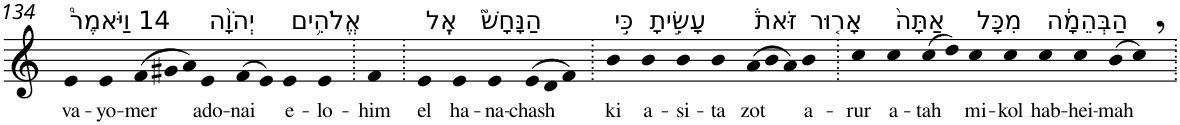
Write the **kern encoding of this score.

**kern	**text
*part1	*part1
*staff1	*staff1
*I"Piano	*
*I'Pno	*
!!LO:PB:g=z
*clefG2	*
*k[]	*
=134	=134
!LO:TX:a:t=14 וַיֹּאמֶר֩	!
!	!LO:LY:b
4e	va-
!	!LO:LY:b
4e	-yo-
*Xtuplet	*
!	!LO:LY:b
(>12f	-mer
12g#X	.
12a)	.
!LO:TX:a:t=יְהֹוָ֨ה	!
!	!LO:LY:b
4e	ado-
!	!LO:LY:b
(>8f	-nai
8e)	.
!LO:TX:a:t=אֱלֹהִ֥ים	!
!	!LO:LY:b
4e	e-
!	!LO:LY:b
4e	-lo-
=135.	=135.
!	!LO:LY:b
4f	-him
=136.	=136.
!LO:TX:a:t=אֶֽל	!
!	!LO:LY:b
4e	el
!LO:TX:a:t=הַנָּחָשׁ֮	!
!	!LO:LY:b
4e	ha-
!	!LO:LY:b
4e	-na-
!	!LO:LY:b
(>12e	-chash
12d	.
12f)	.
=137.	=137.
!LO:TX:a:t=כִּ֣י	!
!	!LO:LY:b
4b	ki
!LO:TX:a:t=עָשִׂ֣יתָ	!
!	!LO:LY:b
4b	a-
!	!LO:LY:b
4b	-si-
!	!LO:LY:b
4b	-ta
!LO:TX:a:t=זֹּאת֒	!
!	!LO:LY:b
(>12a	zot
12b	.
12a)	.
!LO:TX:a:t=אָר֤וּר	!
!	!LO:LY:b
4b	a-
=138.	=138.
!	!LO:LY:b
4cc	-rur
!LO:TX:a:t=אַתָּה֙	!
!	!LO:LY:b
4cc	a-
!	!LO:LY:b
(>8cc	-tah
8dd)	.
!LO:TX:a:t=מִכָּל	!
!	!LO:LY:b
4cc	mi-
!	!LO:LY:b
4cc	-kol
!LO:TX:a:t=הַבְּהֵמָ֔ה	!
!	!LO:LY:b
4cc	hab-
!	!LO:LY:b
4cc	-hei-
!	!LO:LY:b
(>8b	-mah
8cc,)	.
=.	=.
*-	*-
